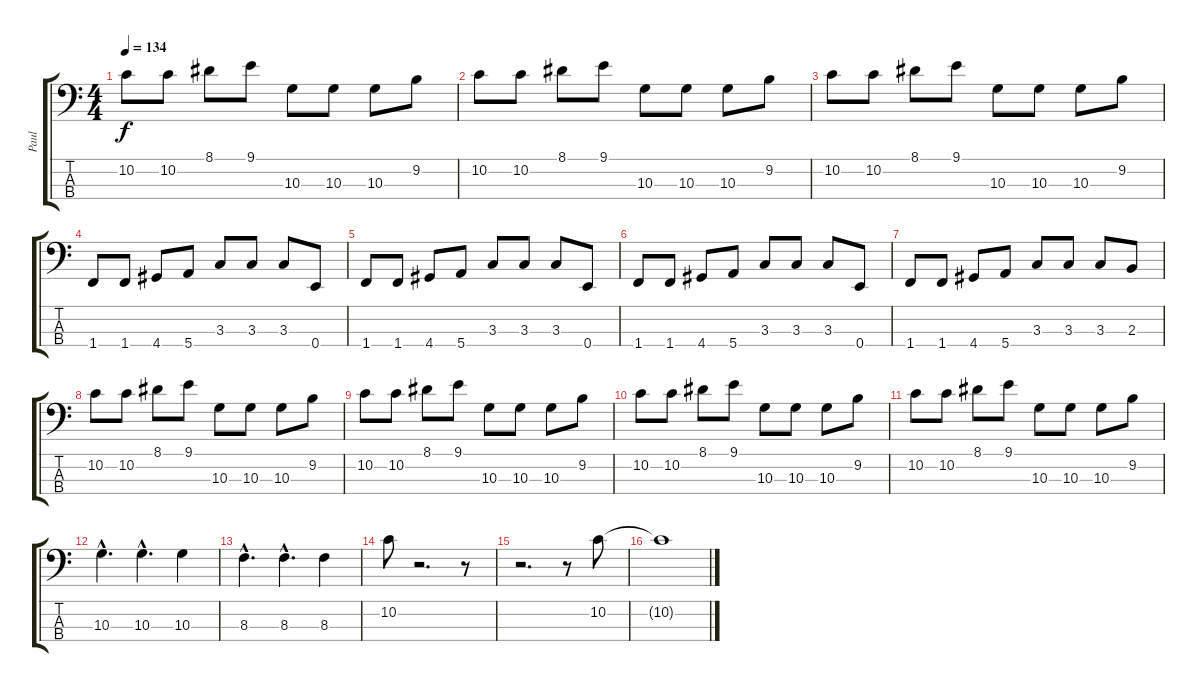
\track ("Paul" "Paul") {instrument electricbassfinger}
\staff {score tabs}
\tuning (G2 D2 A1 E1) {hide}
\ts (4 4)
\tempo 134
\clef f4
\ks c
10.2.8{dy f} 10.2.8 8.1.8 9.1.8 10.3.8 10.3.8 10.3.8 9.2.8 |
10.2.8 10.2.8 8.1.8 9.1.8 10.3.8 10.3.8 10.3.8 9.2.8 |
10.2.8 10.2.8 8.1.8 9.1.8 10.3.8 10.3.8 10.3.8 9.2.8 |
1.4.8 1.4.8 4.4.8 5.4.8 3.3.8 3.3.8 3.3.8 0.4.8 |
1.4.8 1.4.8 4.4.8 5.4.8 3.3.8 3.3.8 3.3.8 0.4.8 |
1.4.8 1.4.8 4.4.8 5.4.8 3.3.8 3.3.8 3.3.8 0.4.8 |
1.4.8 1.4.8 4.4.8 5.4.8 3.3.8 3.3.8 3.3.8 2.3.8 |
10.2.8 10.2.8 8.1.8 9.1.8 10.3.8 10.3.8 10.3.8 9.2.8 |
10.2.8 10.2.8 8.1.8 9.1.8 10.3.8 10.3.8 10.3.8 9.2.8 |
10.2.8 10.2.8 8.1.8 9.1.8 10.3.8 10.3.8 10.3.8 9.2.8 |
10.2.8 10.2.8 8.1.8 9.1.8 10.3.8 10.3.8 10.3.8 9.2.8 |
10.3{hac}.4{d} 10.3{hac}.4{d} 10.3.4 |
8.3{hac}.4{d} 8.3{hac}.4{d} 8.3.4 |
10.2.8 r.2{d} r.8 |
r.2{d} r.8 10.2.8 |
10.2{t}.1
